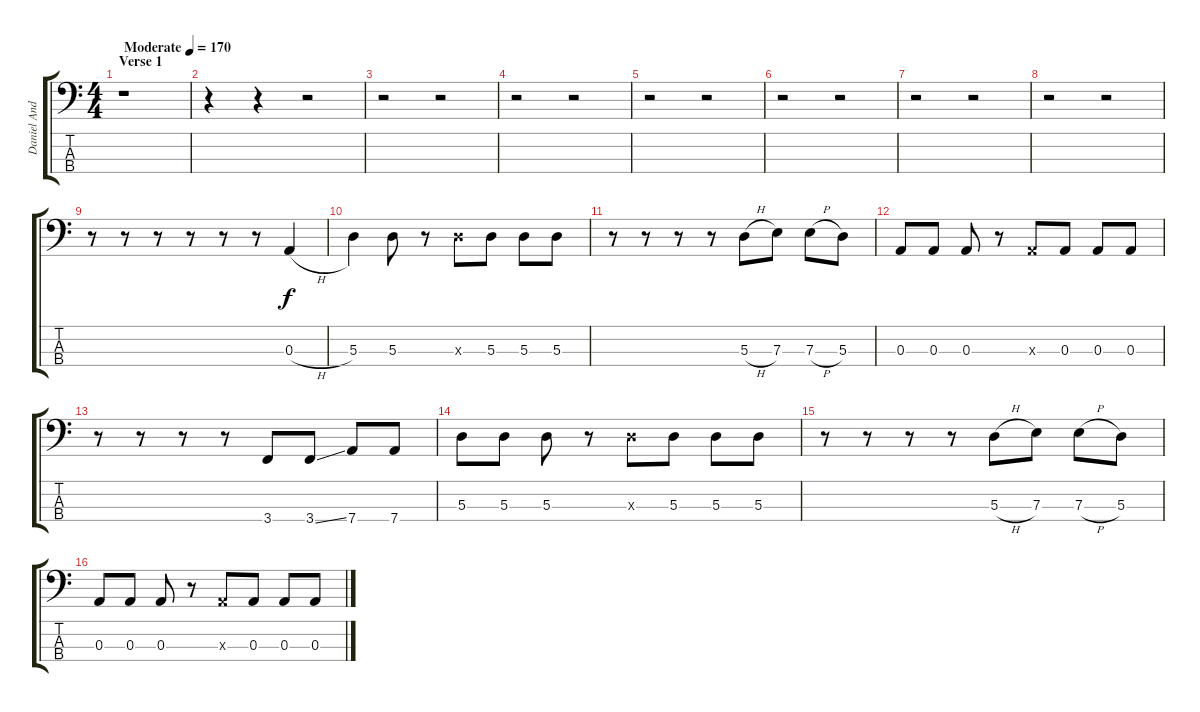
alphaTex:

\track ("Daniel Anderson" "Daniel And") {instrument electricbassfinger}
\staff {score tabs}
\tuning (G2 D2 A1 D1) {hide}
\ts (4 4)
\section ("" "Verse 1")
\tempo (170 "Moderate")
\clef f4
\ks c
r.1{dy f instrument electricbassfinger} |
r.4 r.4 r.2 |
r.2 r.2 |
r.2 r.2 |
r.2 r.2 |
r.2 r.2 |
r.2 r.2 |
r.2 r.2 |
r.8 r.8 r.8 r.8 r.8 r.8 0.3{h}.4 |
5.3.4 5.3.8 r.8 5.3{x}.8 5.3.8 5.3.8 5.3.8 |
r.8 r.8 r.8 r.8 5.3{h}.8 7.3.8 7.3{h}.8 5.3.8 |
0.3.8 0.3.8 0.3.8 r.8 0.3{x}.8 0.3.8 0.3.8 0.3.8 |
r.8 r.8 r.8 r.8 3.4.8 3.4{ss}.8 7.4.8 7.4.8 |
5.3.8 5.3.8 5.3.8 r.8 5.3{x}.8 5.3.8 5.3.8 5.3.8 |
r.8 r.8 r.8 r.8 5.3{h}.8 7.3.8 7.3{h}.8 5.3.8 |
0.3.8 0.3.8 0.3.8 r.8 0.3{x}.8 0.3.8 0.3.8 0.3.8
